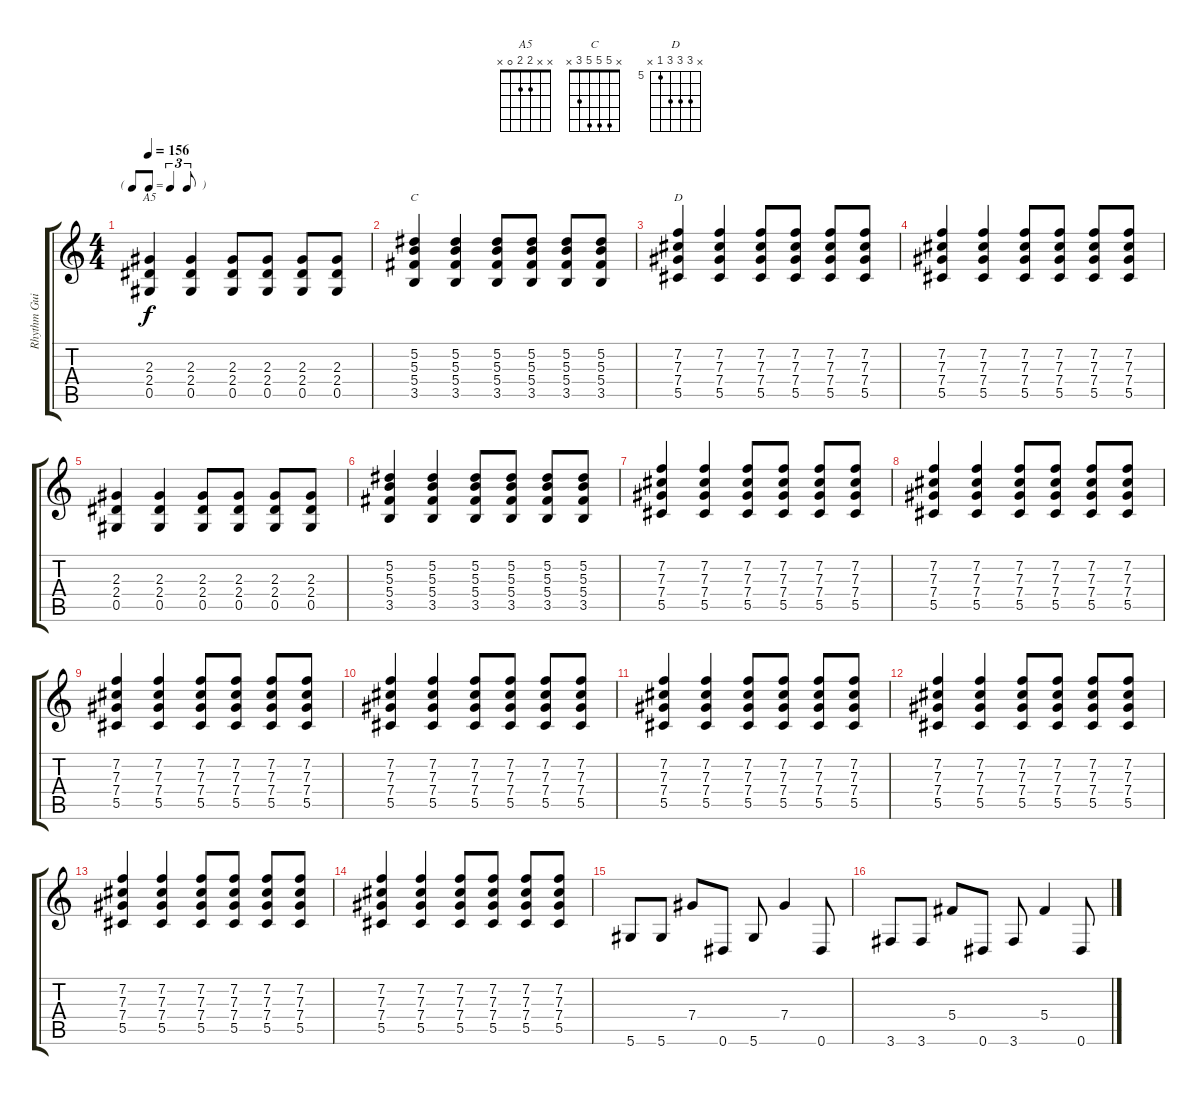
\track ("Rhythm Guitar 1" "Rhythm Gui") {instrument overdrivenguitar}
\staff {score tabs}
\tuning (Eb4 Bb3 Gb3 Db3 Ab2 Eb2) {hide}
\chord ("A5" x x 2 2 0 x)
\chord ("C" x 5 5 5 3 x)
\chord ("D" x 7 7 7 5 x) {firstfret 5}
\ts (4 4)
\tf triplet8th
\tempo 156
\clef g2
\ks c
(2.3 2.4 0.5).4{ch "A5" dy f} (2.3 2.4 0.5).4 (2.3 2.4 0.5).8 (2.3 2.4 0.5).8 (2.3 2.4 0.5).8 (2.3 2.4 0.5).8 |
(5.2 5.3 5.4 3.5).4{ch "C"} (5.2 5.3 5.4 3.5).4 (5.2 5.3 5.4 3.5).8 (5.2 5.3 5.4 3.5).8 (5.2 5.3 5.4 3.5).8 (5.2 5.3 5.4 3.5).8 |
(7.2 7.3 7.4 5.5).4{ch "D"} (7.2 7.3 7.4 5.5).4 (7.2 7.3 7.4 5.5).8 (7.2 7.3 7.4 5.5).8 (7.2 7.3 7.4 5.5).8 (7.2 7.3 7.4 5.5).8 |
(7.2 7.3 7.4 5.5).4 (7.2 7.3 7.4 5.5).4 (7.2 7.3 7.4 5.5).8 (7.2 7.3 7.4 5.5).8 (7.2 7.3 7.4 5.5).8 (7.2 7.3 7.4 5.5).8 |
(2.3 2.4 0.5).4 (2.3 2.4 0.5).4 (2.3 2.4 0.5).8 (2.3 2.4 0.5).8 (2.3 2.4 0.5).8 (2.3 2.4 0.5).8 |
(5.2 5.3 5.4 3.5).4 (5.2 5.3 5.4 3.5).4 (5.2 5.3 5.4 3.5).8 (5.2 5.3 5.4 3.5).8 (5.2 5.3 5.4 3.5).8 (5.2 5.3 5.4 3.5).8 |
(7.2 7.3 7.4 5.5).4 (7.2 7.3 7.4 5.5).4 (7.2 7.3 7.4 5.5).8 (7.2 7.3 7.4 5.5).8 (7.2 7.3 7.4 5.5).8 (7.2 7.3 7.4 5.5).8 |
(7.2 7.3 7.4 5.5).4 (7.2 7.3 7.4 5.5).4 (7.2 7.3 7.4 5.5).8 (7.2 7.3 7.4 5.5).8 (7.2 7.3 7.4 5.5).8 (7.2 7.3 7.4 5.5).8 |
(7.2 7.3 7.4 5.5).4 (7.2 7.3 7.4 5.5).4 (7.2 7.3 7.4 5.5).8 (7.2 7.3 7.4 5.5).8 (7.2 7.3 7.4 5.5).8 (7.2 7.3 7.4 5.5).8 |
(7.2 7.3 7.4 5.5).4 (7.2 7.3 7.4 5.5).4 (7.2 7.3 7.4 5.5).8 (7.2 7.3 7.4 5.5).8 (7.2 7.3 7.4 5.5).8 (7.2 7.3 7.4 5.5).8 |
(7.2 7.3 7.4 5.5).4 (7.2 7.3 7.4 5.5).4 (7.2 7.3 7.4 5.5).8 (7.2 7.3 7.4 5.5).8 (7.2 7.3 7.4 5.5).8 (7.2 7.3 7.4 5.5).8 |
(7.2 7.3 7.4 5.5).4 (7.2 7.3 7.4 5.5).4 (7.2 7.3 7.4 5.5).8 (7.2 7.3 7.4 5.5).8 (7.2 7.3 7.4 5.5).8 (7.2 7.3 7.4 5.5).8 |
(7.2 7.3 7.4 5.5).4 (7.2 7.3 7.4 5.5).4 (7.2 7.3 7.4 5.5).8 (7.2 7.3 7.4 5.5).8 (7.2 7.3 7.4 5.5).8 (7.2 7.3 7.4 5.5).8 |
(7.2 7.3 7.4 5.5).4 (7.2 7.3 7.4 5.5).4 (7.2 7.3 7.4 5.5).8 (7.2 7.3 7.4 5.5).8 (7.2 7.3 7.4 5.5).8 (7.2 7.3 7.4 5.5).8 |
5.6.8 5.6.8 7.4.8 0.6.8 5.6.8 7.4.4 0.6.8 |
3.6.8 3.6.8 5.4.8 0.6.8 3.6.8 5.4.4 0.6.8
